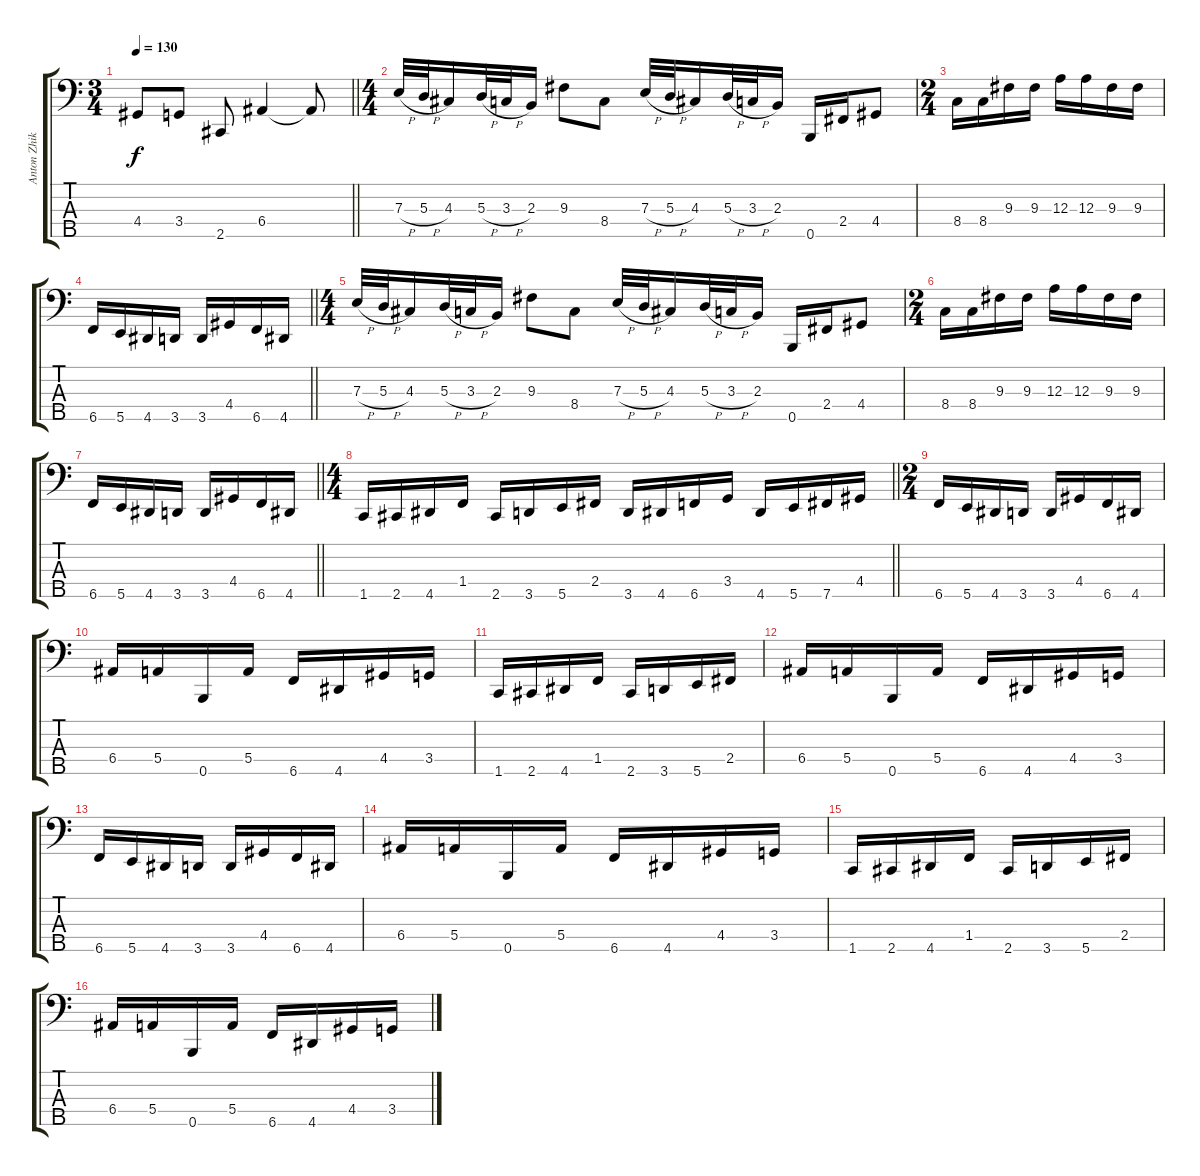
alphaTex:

\track ("Anton Zhikharev" "Anton Zhik") {instrument electricbassfinger}
\staff {score tabs}
\tuning (Gb2 D2 A1 E1 B0) {hide}
\ts (3 4)
\tempo 130
\clef f4
\barLineRight lightlight
\ks c
4.4.8{dy f} 3.4.8 2.5.8 6.4.4 6.4{t}.8 |
\ts (4 4)
7.3{h}.32 5.3{h}.32 4.3.16 5.3{h}.32 3.3{h}.32 2.3.16 9.3.8 8.4.8 7.3{h}.32 5.3{h}.32 4.3.16 5.3{h}.32 3.3{h}.32 2.3.16 0.5.16 2.4.16 4.4.8 |
\ts (2 4)
8.4.16 8.4.16 9.3.16 9.3.16 12.3.16 12.3.16 9.3.16 9.3.16 |
\barLineRight lightlight
6.5.16 5.5.16 4.5.16 3.5.16 3.5.16 4.4.16 6.5.16 4.5.16 |
\ts (4 4)
7.3{h}.32 5.3{h}.32 4.3.16 5.3{h}.32 3.3{h}.32 2.3.16 9.3.8 8.4.8 7.3{h}.32 5.3{h}.32 4.3.16 5.3{h}.32 3.3{h}.32 2.3.16 0.5.16 2.4.16 4.4.8 |
\ts (2 4)
8.4.16 8.4.16 9.3.16 9.3.16 12.3.16 12.3.16 9.3.16 9.3.16 |
\barLineRight lightlight
6.5.16 5.5.16 4.5.16 3.5.16 3.5.16 4.4.16 6.5.16 4.5.16 |
\ts (4 4)
\barLineRight lightlight
1.5.16 2.5.16 4.5.16 1.4.16 2.5.16 3.5.16 5.5.16 2.4.16 3.5.16 4.5.16 6.5.16 3.4.16 4.5.16 5.5.16 7.5.16 4.4.16 |
\ts (2 4)
6.5.16 5.5.16 4.5.16 3.5.16 3.5.16 4.4.16 6.5.16 4.5.16 |
6.4.16 5.4.16 0.5.16 5.4.16 6.5.16 4.5.16 4.4.16 3.4.16 |
1.5.16 2.5.16 4.5.16 1.4.16 2.5.16 3.5.16 5.5.16 2.4.16 |
6.4.16 5.4.16 0.5.16 5.4.16 6.5.16 4.5.16 4.4.16 3.4.16 |
6.5.16 5.5.16 4.5.16 3.5.16 3.5.16 4.4.16 6.5.16 4.5.16 |
6.4.16 5.4.16 0.5.16 5.4.16 6.5.16 4.5.16 4.4.16 3.4.16 |
1.5.16 2.5.16 4.5.16 1.4.16 2.5.16 3.5.16 5.5.16 2.4.16 |
6.4.16 5.4.16 0.5.16 5.4.16 6.5.16 4.5.16 4.4.16 3.4.16
